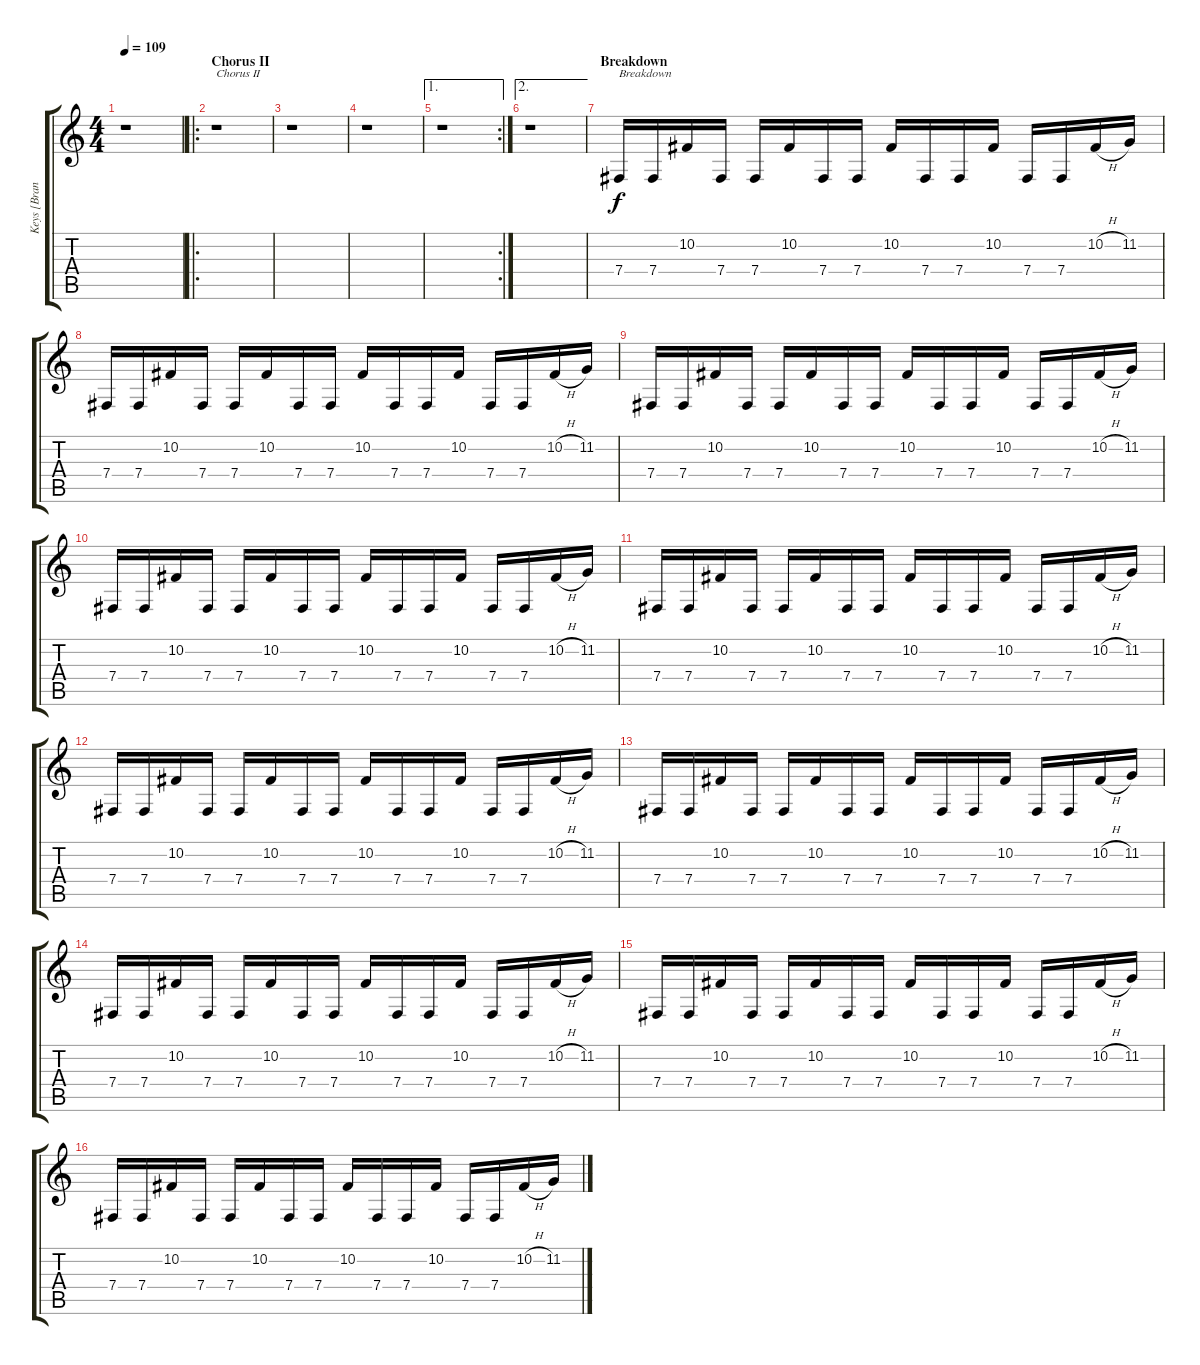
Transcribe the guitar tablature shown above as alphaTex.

\track ("Keys [Brandstrom]" "Keys [Bran") {instrument pad3polysynth}
\staff {score tabs}
\tuning (Db4 Ab3 E3 B2 Gb2 Db2) {hide}
\ts (4 4)
\tempo 109
\clef g2
\ks c
r.1{dy f} |
\ro
\section ("" "Chorus II")
r.1{txt "Chorus II"} |
r.1 |
r.1 |
\ae 1
\rc 2
r.1 |
\ae 2
r.1 |
\section ("" "Breakdown")
7.4.16{txt "Breakdown"} 7.4.16 10.2.16 7.4.16 7.4.16 10.2.16 7.4.16 7.4.16 10.2.16 7.4.16 7.4.16 10.2.16 7.4.16 7.4.16 10.2{h}.16 11.2.16 |
7.4.16 7.4.16 10.2.16 7.4.16 7.4.16 10.2.16 7.4.16 7.4.16 10.2.16 7.4.16 7.4.16 10.2.16 7.4.16 7.4.16 10.2{h}.16 11.2.16 |
7.4.16 7.4.16 10.2.16 7.4.16 7.4.16 10.2.16 7.4.16 7.4.16 10.2.16 7.4.16 7.4.16 10.2.16 7.4.16 7.4.16 10.2{h}.16 11.2.16 |
7.4.16 7.4.16 10.2.16 7.4.16 7.4.16 10.2.16 7.4.16 7.4.16 10.2.16 7.4.16 7.4.16 10.2.16 7.4.16 7.4.16 10.2{h}.16 11.2.16 |
7.4.16 7.4.16 10.2.16 7.4.16 7.4.16 10.2.16 7.4.16 7.4.16 10.2.16 7.4.16 7.4.16 10.2.16 7.4.16 7.4.16 10.2{h}.16 11.2.16 |
7.4.16 7.4.16 10.2.16 7.4.16 7.4.16 10.2.16 7.4.16 7.4.16 10.2.16 7.4.16 7.4.16 10.2.16 7.4.16 7.4.16 10.2{h}.16 11.2.16 |
7.4.16 7.4.16 10.2.16 7.4.16 7.4.16 10.2.16 7.4.16 7.4.16 10.2.16 7.4.16 7.4.16 10.2.16 7.4.16 7.4.16 10.2{h}.16 11.2.16 |
7.4.16 7.4.16 10.2.16 7.4.16 7.4.16 10.2.16 7.4.16 7.4.16 10.2.16 7.4.16 7.4.16 10.2.16 7.4.16 7.4.16 10.2{h}.16 11.2.16 |
7.4.16 7.4.16 10.2.16 7.4.16 7.4.16 10.2.16 7.4.16 7.4.16 10.2.16 7.4.16 7.4.16 10.2.16 7.4.16 7.4.16 10.2{h}.16 11.2.16 |
7.4.16 7.4.16 10.2.16 7.4.16 7.4.16 10.2.16 7.4.16 7.4.16 10.2.16 7.4.16 7.4.16 10.2.16 7.4.16 7.4.16 10.2{h}.16 11.2.16
